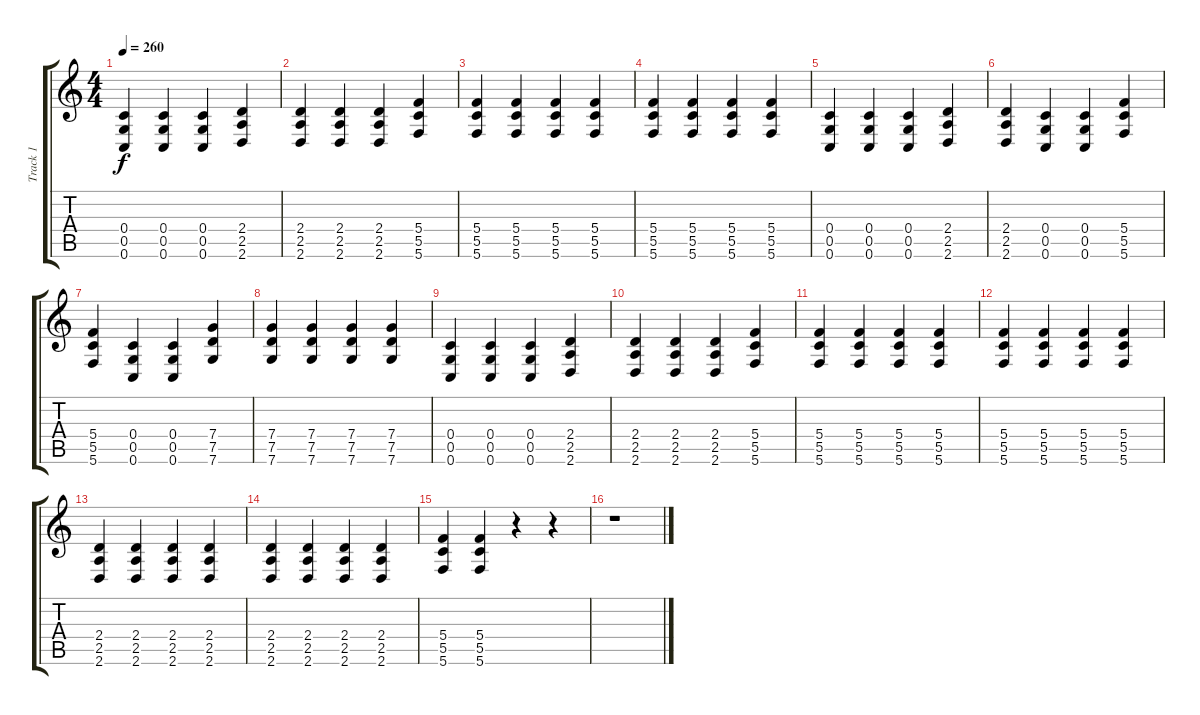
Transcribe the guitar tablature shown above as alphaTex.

\track ("Track 1" "Track 1") {instrument distortionguitar}
\staff {score tabs}
\tuning (D4 A3 F3 C3 G2 C2) {hide}
\ts (4 4)
\tempo 260
\clef g2
\ks c
(0.4 0.5 0.6).4{dy f} (0.4 0.5 0.6).4 (0.4 0.5 0.6).4 (2.4 2.5 2.6).4 |
(2.4 2.5 2.6).4 (2.4 2.5 2.6).4 (2.4 2.5 2.6).4 (5.4 5.5 5.6).4 |
(5.4 5.5 5.6).4 (5.4 5.5 5.6).4 (5.4 5.5 5.6).4 (5.4 5.5 5.6).4 |
(5.4 5.5 5.6).4 (5.4 5.5 5.6).4 (5.4 5.5 5.6).4 (5.4 5.5 5.6).4 |
(0.4 0.5 0.6).4 (0.4 0.5 0.6).4 (0.4 0.5 0.6).4 (2.4 2.5 2.6).4 |
(2.4 2.5 2.6).4 (0.4 0.5 0.6).4 (0.4 0.5 0.6).4 (5.4 5.5 5.6).4 |
(5.4 5.5 5.6).4 (0.4 0.5 0.6).4 (0.4 0.5 0.6).4 (7.4 7.5 7.6).4 |
(7.4 7.5 7.6).4 (7.4 7.5 7.6).4 (7.4 7.5 7.6).4 (7.4 7.5 7.6).4 |
(0.4 0.5 0.6).4 (0.4 0.5 0.6).4 (0.4 0.5 0.6).4 (2.4 2.5 2.6).4 |
(2.4 2.5 2.6).4 (2.4 2.5 2.6).4 (2.4 2.5 2.6).4 (5.4 5.5 5.6).4 |
(5.4 5.5 5.6).4 (5.4 5.5 5.6).4 (5.4 5.5 5.6).4 (5.4 5.5 5.6).4 |
(5.4 5.5 5.6).4 (5.4 5.5 5.6).4 (5.4 5.5 5.6).4 (5.4 5.5 5.6).4 |
(2.4 2.5 2.6).4 (2.4 2.5 2.6).4 (2.4 2.5 2.6).4 (2.4 2.5 2.6).4 |
(2.4 2.5 2.6).4 (2.4 2.5 2.6).4 (2.4 2.5 2.6).4 (2.4 2.5 2.6).4 |
(5.4 5.5 5.6).4 (5.4 5.5 5.6).4 r.4 r.4 |
r.1
